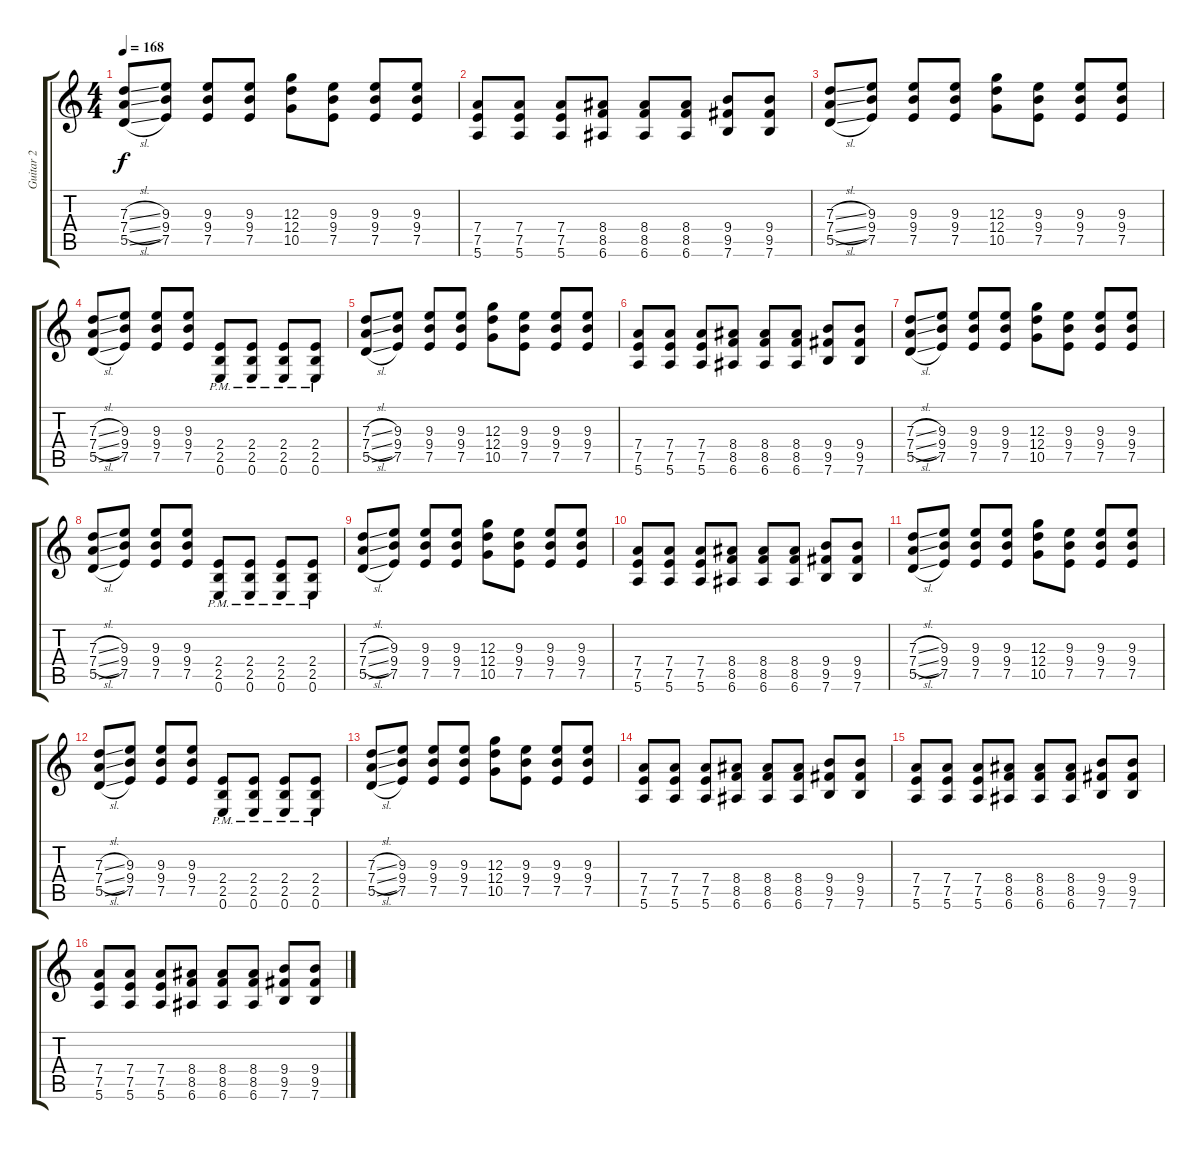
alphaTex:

\track ("Guitar 2" "Guitar 2") {instrument overdrivenguitar}
\staff {score tabs}
\tuning (E4 B3 G3 D3 A2 E2) {hide}
\ts (4 4)
\tempo 168
\clef g2
\ks c
(7.3{sl} 7.4{sl} 5.5{sl}).8{dy f} (9.3 9.4 7.5).8 (9.3 9.4 7.5).8 (9.3 9.4 7.5).8 (12.3 12.4 10.5).8 (9.3 9.4 7.5).8 (9.3 9.4 7.5).8 (9.3 9.4 7.5).8 |
(7.4 7.5 5.6).8 (7.4 7.5 5.6).8 (7.4 7.5 5.6).8 (8.4 8.5 6.6).8 (8.4 8.5 6.6).8 (8.4 8.5 6.6).8 (9.4 9.5 7.6).8 (9.4 9.5 7.6).8 |
(7.3{sl} 7.4{sl} 5.5{sl}).8 (9.3 9.4 7.5).8 (9.3 9.4 7.5).8 (9.3 9.4 7.5).8 (12.3 12.4 10.5).8 (9.3 9.4 7.5).8 (9.3 9.4 7.5).8 (9.3 9.4 7.5).8 |
(7.3{sl} 7.4{sl} 5.5{sl}).8 (9.3 9.4 7.5).8 (9.3 9.4 7.5).8 (9.3 9.4 7.5).8 (2.4{pm} 2.5{pm} 0.6{pm}).8 (2.4{pm} 2.5{pm} 0.6{pm}).8 (2.4{pm} 2.5{pm} 0.6{pm}).8 (2.4{pm} 2.5{pm} 0.6{pm}).8 |
(7.3{sl} 7.4{sl} 5.5{sl}).8 (9.3 9.4 7.5).8 (9.3 9.4 7.5).8 (9.3 9.4 7.5).8 (12.3 12.4 10.5).8 (9.3 9.4 7.5).8 (9.3 9.4 7.5).8 (9.3 9.4 7.5).8 |
(7.4 7.5 5.6).8 (7.4 7.5 5.6).8 (7.4 7.5 5.6).8 (8.4 8.5 6.6).8 (8.4 8.5 6.6).8 (8.4 8.5 6.6).8 (9.4 9.5 7.6).8 (9.4 9.5 7.6).8 |
(7.3{sl} 7.4{sl} 5.5{sl}).8 (9.3 9.4 7.5).8 (9.3 9.4 7.5).8 (9.3 9.4 7.5).8 (12.3 12.4 10.5).8 (9.3 9.4 7.5).8 (9.3 9.4 7.5).8 (9.3 9.4 7.5).8 |
(7.3{sl} 7.4{sl} 5.5{sl}).8 (9.3 9.4 7.5).8 (9.3 9.4 7.5).8 (9.3 9.4 7.5).8 (2.4{pm} 2.5{pm} 0.6{pm}).8 (2.4{pm} 2.5{pm} 0.6{pm}).8 (2.4{pm} 2.5{pm} 0.6{pm}).8 (2.4{pm} 2.5{pm} 0.6{pm}).8 |
(7.3{sl} 7.4{sl} 5.5{sl}).8 (9.3 9.4 7.5).8 (9.3 9.4 7.5).8 (9.3 9.4 7.5).8 (12.3 12.4 10.5).8 (9.3 9.4 7.5).8 (9.3 9.4 7.5).8 (9.3 9.4 7.5).8 |
(7.4 7.5 5.6).8 (7.4 7.5 5.6).8 (7.4 7.5 5.6).8 (8.4 8.5 6.6).8 (8.4 8.5 6.6).8 (8.4 8.5 6.6).8 (9.4 9.5 7.6).8 (9.4 9.5 7.6).8 |
(7.3{sl} 7.4{sl} 5.5{sl}).8 (9.3 9.4 7.5).8 (9.3 9.4 7.5).8 (9.3 9.4 7.5).8 (12.3 12.4 10.5).8 (9.3 9.4 7.5).8 (9.3 9.4 7.5).8 (9.3 9.4 7.5).8 |
(7.3{sl} 7.4{sl} 5.5{sl}).8 (9.3 9.4 7.5).8 (9.3 9.4 7.5).8 (9.3 9.4 7.5).8 (2.4{pm} 2.5{pm} 0.6{pm}).8 (2.4{pm} 2.5{pm} 0.6{pm}).8 (2.4{pm} 2.5{pm} 0.6{pm}).8 (2.4{pm} 2.5{pm} 0.6{pm}).8 |
(7.3{sl} 7.4{sl} 5.5{sl}).8 (9.3 9.4 7.5).8 (9.3 9.4 7.5).8 (9.3 9.4 7.5).8 (12.3 12.4 10.5).8 (9.3 9.4 7.5).8 (9.3 9.4 7.5).8 (9.3 9.4 7.5).8 |
(7.4 7.5 5.6).8 (7.4 7.5 5.6).8 (7.4 7.5 5.6).8 (8.4 8.5 6.6).8 (8.4 8.5 6.6).8 (8.4 8.5 6.6).8 (9.4 9.5 7.6).8 (9.4 9.5 7.6).8 |
(7.4 7.5 5.6).8 (7.4 7.5 5.6).8 (7.4 7.5 5.6).8 (8.4 8.5 6.6).8 (8.4 8.5 6.6).8 (8.4 8.5 6.6).8 (9.4 9.5 7.6).8 (9.4 9.5 7.6).8 |
(7.4 7.5 5.6).8 (7.4 7.5 5.6).8 (7.4 7.5 5.6).8 (8.4 8.5 6.6).8 (8.4 8.5 6.6).8 (8.4 8.5 6.6).8 (9.4 9.5 7.6).8 (9.4 9.5 7.6).8
